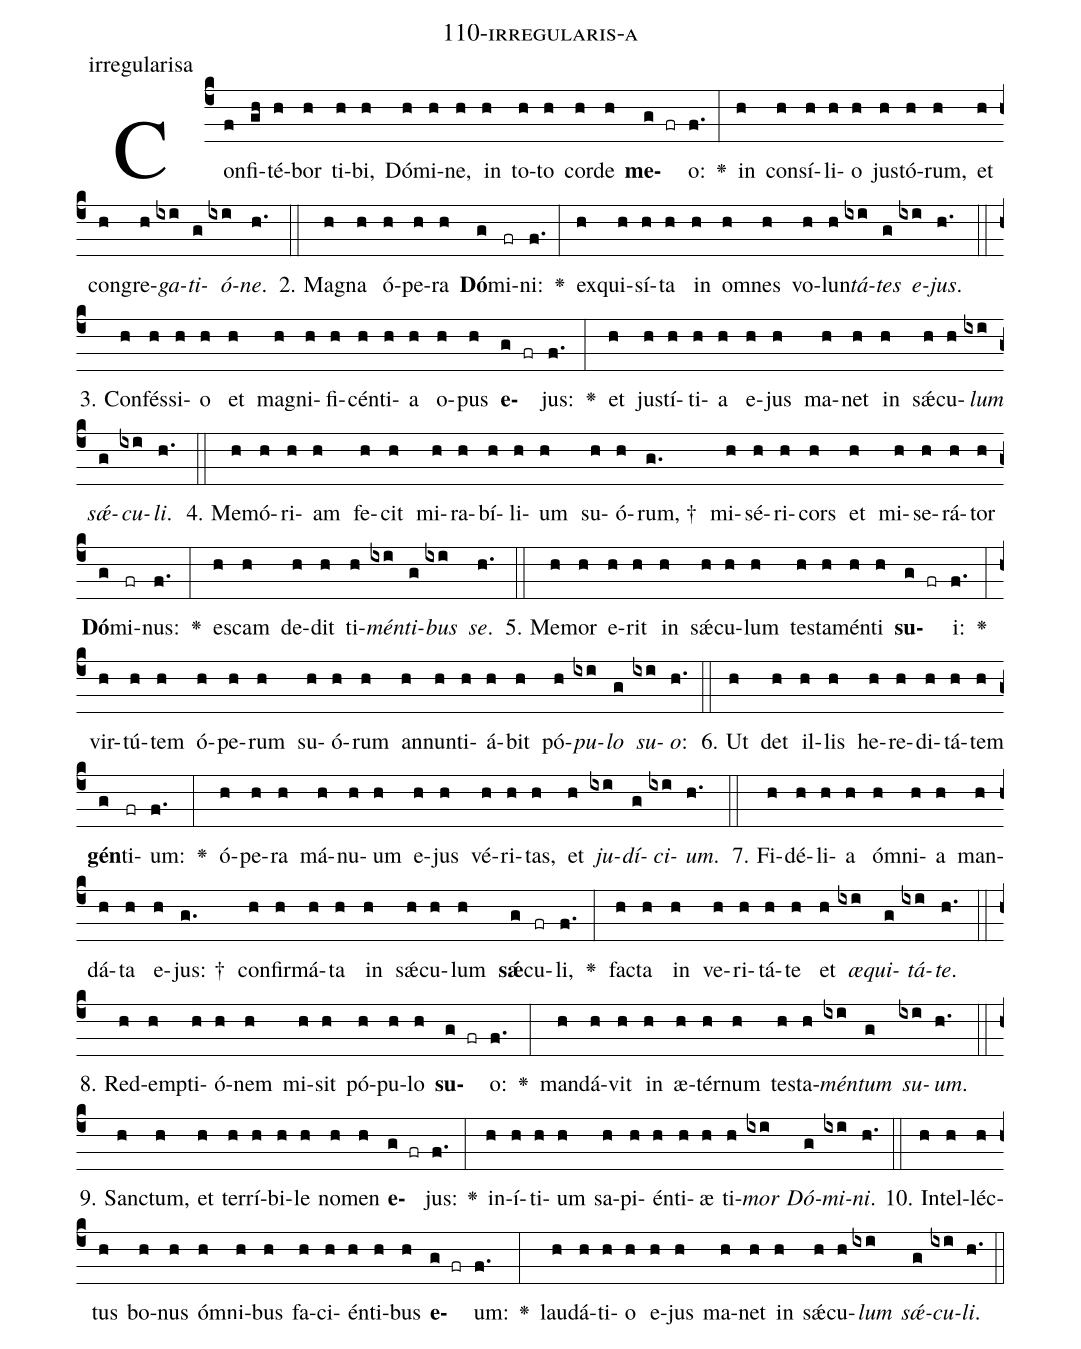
name: 110-irregularis-a;
annotation: irregularisa;
%%
(c4)Con(f)fi(gh)té(h)bor(h) ti(h)bi,(h) Dó(h)mi(h)ne,(h) in(h) to(h)to(h) cor(h)de(h) <b>me</b>(g fr)o:(f.) <v>\greheightstar</v>(:) in(h) con(h)sí(h)li(h)o(h) jus(h)tó(h)rum,(h) et(h) con(h)gre(h)<i>ga</i>(ixi)<i>ti</i>(g)<i>ó</i>(ixi)<i>ne</i>.(h.) (::)
2. Ma(h)gna(h) ó(h)pe(h)ra(h) <b>Dó</b>(g)mi(fr)ni:(f.) <v>\greheightstar</v>(:) ex(h)qui(h)sí(h)ta(h) in(h) om(h)nes(h) vo(h)lun(h)<i>tá</i>(ixi)<i>tes</i>(g) <i>e</i>(ixi)<i>jus</i>.(h.) (::)
3. Con(h)fés(h)si(h)o(h) et(h) ma(h)gni(h)fi(h)cén(h)ti(h)a(h) o(h)pus(h) <b>e</b>(g fr)jus:(f.) <v>\greheightstar</v>(:) et(h) jus(h)tí(h)ti(h)a(h) e(h)jus(h) ma(h)net(h) in(h) sǽ(h)cu(h)<i>lum</i>(ixi) <i>sǽ</i>(g)<i>cu</i>(ixi)<i>li</i>.(h.) (::)
4. Me(h)mó(h)ri(h)am(h) fe(h)cit(h) mi(h)ra(h)bí(h)li(h)um(h) su(h)ó(h)rum, †(g.) mi(h)sé(h)ri(h)cors(h) et(h) mi(h)se(h)rá(h)tor(h) <b>Dó</b>(g)mi(fr)nus:(f.) <v>\greheightstar</v>(:) es(h)cam(h) de(h)dit(h) ti(h)<i>mén</i>(ixi)<i>ti</i>(g)<i>bus</i>(ixi) <i>se</i>.(h.) (::)
5. Me(h)mor(h) e(h)rit(h) in(h) sǽ(h)cu(h)lum(h) tes(h)ta(h)mén(h)ti(h) <b>su</b>(g fr)i:(f.) <v>\greheightstar</v>(:) vir(h)tú(h)tem(h) ó(h)pe(h)rum(h) su(h)ó(h)rum(h) an(h)nun(h)ti(h)á(h)bit(h) pó(h)<i>pu</i>(ixi)<i>lo</i>(g) <i>su</i>(ixi)<i>o</i>:(h.) (::)
6. Ut(h) det(h) il(h)lis(h) he(h)re(h)di(h)tá(h)tem(h) <b>gén</b>(g)ti(fr)um:(f.) <v>\greheightstar</v>(:) ó(h)pe(h)ra(h) má(h)nu(h)um(h) e(h)jus(h) vé(h)ri(h)tas,(h) et(h) <i>ju</i>(ixi)<i>dí</i>(g)<i>ci</i>(ixi)<i>um</i>.(h.) (::)
7. Fi(h)dé(h)li(h)a(h) óm(h)ni(h)a(h) man(h)dá(h)ta(h) e(h)jus: †(g.) con(h)fir(h)má(h)ta(h) in(h) sǽ(h)cu(h)lum(h) <b>sǽ</b>(g)cu(fr)li,(f.) <v>\greheightstar</v>(:) fac(h)ta(h) in(h) ve(h)ri(h)tá(h)te(h) et(h) <i>æ</i>(ixi)<i>qui</i>(g)<i>tá</i>(ixi)<i>te</i>.(h.) (::)
8. Red(h)emp(h)ti(h)ó(h)nem(h) mi(h)sit(h) pó(h)pu(h)lo(h) <b>su</b>(g fr)o:(f.) <v>\greheightstar</v>(:) man(h)dá(h)vit(h) in(h) æ(h)tér(h)num(h) tes(h)ta(h)<i>mén</i>(ixi)<i>tum</i>(g) <i>su</i>(ixi)<i>um</i>.(h.) (::)
9. Sanc(h)tum,(h) et(h) ter(h)rí(h)bi(h)le(h) no(h)men(h) <b>e</b>(g fr)jus:(f.) <v>\greheightstar</v>(:) in(h)í(h)ti(h)um(h) sa(h)pi(h)én(h)ti(h)æ(h) ti(h)<i>mor</i>(ixi) <i>Dó</i>(g)<i>mi</i>(ixi)<i>ni</i>.(h.) (::)
10. In(h)tel(h)léc(h)tus(h) bo(h)nus(h) óm(h)ni(h)bus(h) fa(h)ci(h)én(h)ti(h)bus(h) <b>e</b>(g fr)um:(f.) <v>\greheightstar</v>(:) lau(h)dá(h)ti(h)o(h) e(h)jus(h) ma(h)net(h) in(h) sǽ(h)cu(h)<i>lum</i>(ixi) <i>sǽ</i>(g)<i>cu</i>(ixi)<i>li</i>.(h.) (::)
